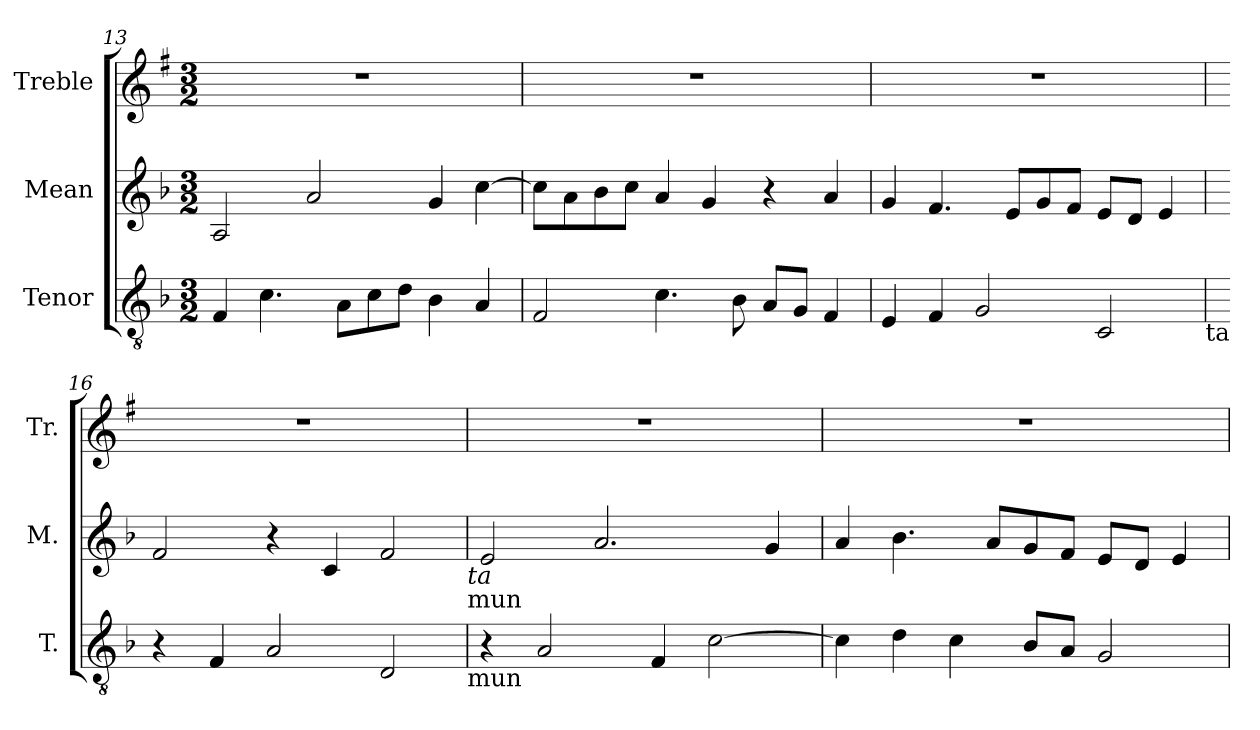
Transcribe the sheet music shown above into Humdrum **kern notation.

**kern	**kern	**kern
*part3	*part2	*part1
*staff3	*staff2	*staff1
*I"Tenor	*I"Mean	*I"Treble
*I'T.	*I'M.	*I'Tr.
*clefGv2	*clefG2	*clefG2
*	*	*ITrd1c2
*k[b-]	*k[b-]	*k[b-]
*F:	*F:	*F:
*M3/2	*M3/2	*M3/2
=13	=13	=13
4F/	2A/	1.r
4.c\	.	.
.	2a/	.
8A\L	.	.
8c\	.	.
8d\J	.	.
4B-\	4g/	.
4A/	[>4cc\	.
=14	=14	=14
2F/	8cc\L]	1.r
.	8a\	.
.	8b-\	.
.	8cc\J	.
4.c\	4a/	.
.	4g/	.
8B-\	.	.
8A/L	4r	.
8G/J	.	.
4F/	4a/	.
=15	=15	=15
4E/	4g/	1.r
4F/	4.f/	.
2G/	.	.
.	8e/L	.
.	8g/	.
.	8f/J	.
2C/	8e/L	.
.	8d/J	.
.	4e/	.
!LO:TX:b:t=ta	!	!
!!LO:LB:g=z
=16	=16	=16
!	!	!LO:N:vis=1
4r	2f/	1.r
4F/	.	.
2A/	4r	.
.	4c/	.
2D/	2f/	.
!	!LO:TX:b:i:t=ta	!
!	!LO:TX:b:t=mun	!
!LO:TX:b:t=mun	!	!
=17	=17	=17
!	!	!LO:N:vis=1
4r	2e/	1.r
2A/	.	.
.	2.a/	.
4F/	.	.
[>2c\	.	.
.	4g/	.
=18	=18	=18
!	!	!LO:N:vis=1
4c\]	4a/	1.r
4d\	4.b-\	.
4c\	.	.
.	8a/L	.
8B-/L	8g/	.
8A/J	8f/J	.
2G/	8e/L	.
.	8d/J	.
.	4e/	.
=	=	=
*-	*-	*-
